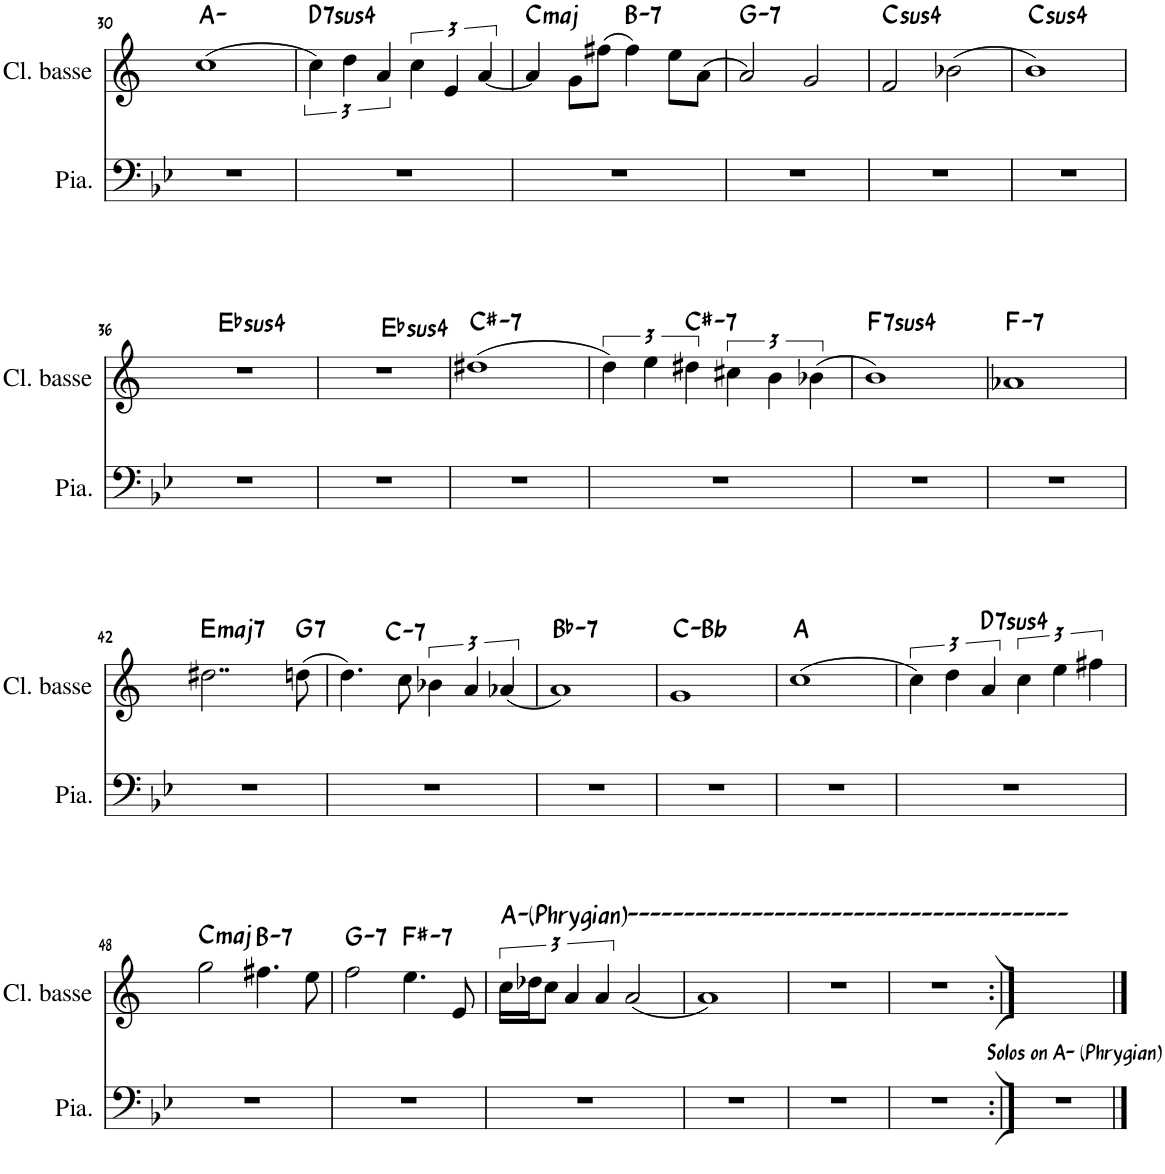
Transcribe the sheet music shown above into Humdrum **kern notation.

**kern	**kern	**harte
*part2	*part1	*part1
*staff2	*staff1	*
*I"Piano	*I"Clarinette Basse	*
*I'Pia.	*I'Cl. basse	*
!!LO:PB:g=z
*clefF4	*clefG2	*
*	*Trd8c14	*
*k[b-e-]	*k[]	*
*M4/4	*M4/4	*
=30	=30	=30
1r	(1cc	A:min
=31	=31	=31
!	!	!LO:H:kt=74
1r	6cc\)	D:sus4(7)
.	6dd\	.
.	6a/	.
.	6cc\	.
.	6e/	.
.	[6a/	.
=32	=32	=32
!	!	!LO:H:kt=maj
1r	4a/]	C:maj
.	8g\L	.
.	(8ff#X\J	.
!	!	!LO:H:kt=7
.	4ff#\)	B:min7
.	8ee\L	.
.	(8a\J	.
=33	=33	=33
!	!	!LO:H:kt=7
1r	2a/)	G:min7
.	2g/	.
=34	=34	=34
!	!	!LO:H:kt=4
1r	2f/	C:sus4
.	(2b-X\	.
=35	=35	=35
!	!	!LO:H:kt=4
1r	1b)	C:sus4
!!LO:LB:g=z
=36	=36	=36
!	!	!LO:H:kt=4
1r	1r	Eb:sus4
=37	=37	=37
!	!	!LO:H:kt=4
1r	1r	Eb:sus4
=38	=38	=38
!	!	!LO:H:kt=7
1r	(1dd#X	C#:min7
=39	=39	=39
1r	6dd\)	.
.	6ee\	.
!	!	!LO:H:kt=7
.	6dd#X\	C#:min7
.	6cc#X\	.
.	6b\	.
.	(6b-X\	.
=40	=40	=40
!	!	!LO:H:kt=74
1r	1b)	F:sus4(7)
=41	=41	=41
!	!	!LO:H:kt=7
1r	1a-X	F:min7
!!LO:LB:g=z
=42	=42	=42
!	!	!LO:H:kt=maj7
1r	2..dd#X\	E:maj7
!	!	!LO:H:kt=7
.	(8ddn\	G:7
=43	=43	=43
!	!	!LO:H:kt=7
1r	4.dd\)	C:min7
.	8cc\	.
.	6b-X\	.
.	6a/	.
.	(6a-X/	.
=44	=44	=44
!	!	!LO:H:kt=7
1r	1a)	Bb:min7
=45	=45	=45
1r	1g	C:min
=46	=46	=46
1r	(1cc	A:maj
=47	=47	=47
1r	6cc\)	.
.	6dd\	.
!	!	!LO:H:kt=74
.	6a/	D:sus4(7)
.	6cc\	.
.	6ee\	.
.	6ff#X\	.
!!LO:LB:g=z
=48	=48	=48
!	!	!LO:H:kt=maj
1r	2gg\	C:maj
!	!	!LO:H:kt=7
.	4.ff#X\	B:min7
.	8ee\	.
=49	=49	=49
!	!	!LO:H:kt=7
1r	2ff\	G:min7
!	!	!LO:H:kt=7
.	4.ee\	F#:min7
.	8e/	.
=50	=50	=50
1r	24cc\LL	A:min
.	24dd-X\J	.
.	12cc\J	.
.	6a/	.
.	6a/	.
.	(2a/	.
=51	=51	=51
1r	1a)	.
=52	=52	=52
1r	1r	.
=53	=53	=53
1r	1r	.
=54:|!	=54:|!	=54:|!
!	!LO:TX:b:t=Solos on A- (Phrygian)	!
1r	1ryy	.
==	==	==
*-	*-	*-
